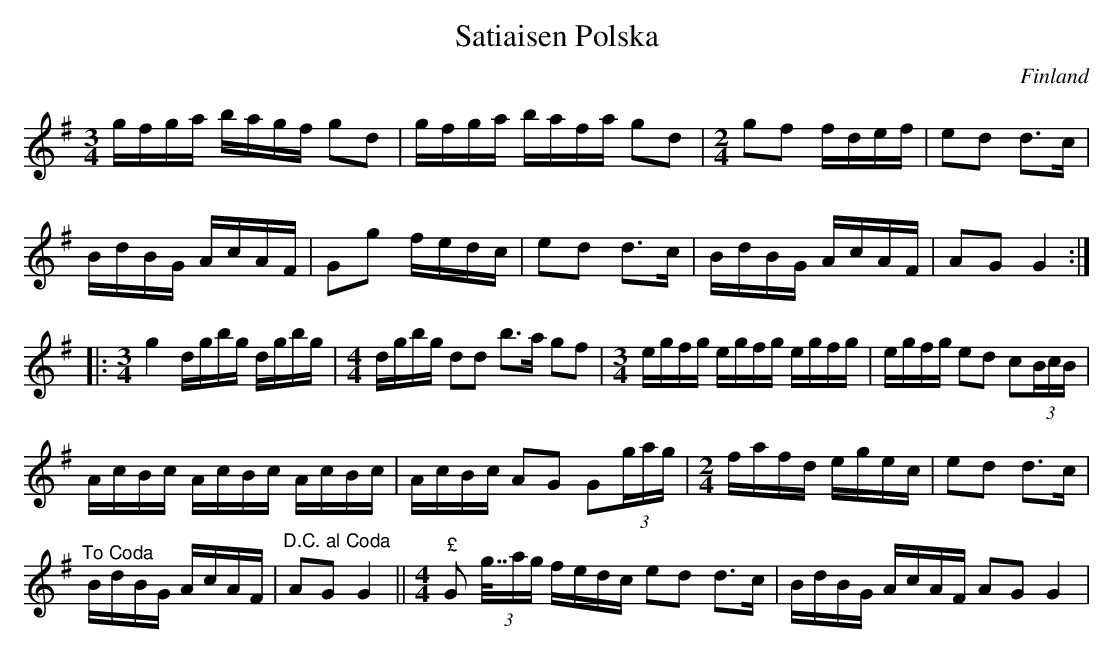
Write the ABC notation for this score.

X:1
T:Satiaisen Polska
Q:100
O:Finland
L:1/16
M:3/4
K:G
gfga bagf g2d2 | gfga bafa g2d2 |[M:2/4] g2f2 fdef | e2d2 d2>c2 |
 BdBG AcAF | G2g2 fedc | e2d2 d2>c2 | BdBG AcAF | A2G2 G4 ::
[M:3/4] g4 dgbg dgbg |[M:4/4] dgbg d2d2 b2>a2 g2f2 | [M:3/4] egfg egfg egfg | egfg e2d2 c2(3BcB |
 AcBc AcBc AcBc | AcBc A2G2 G2(3gag | [M:2/4] fafd egec | e2d2 d2>c2 | "^To Coda"
BdBG AcAF |"^D.C. al Coda"  A2G2 G4 || [M:4/4]"^£" G2 (3g63/64ag fedc e2d2 d2>c2 | BdBG AcAF A2G2 G4 |
